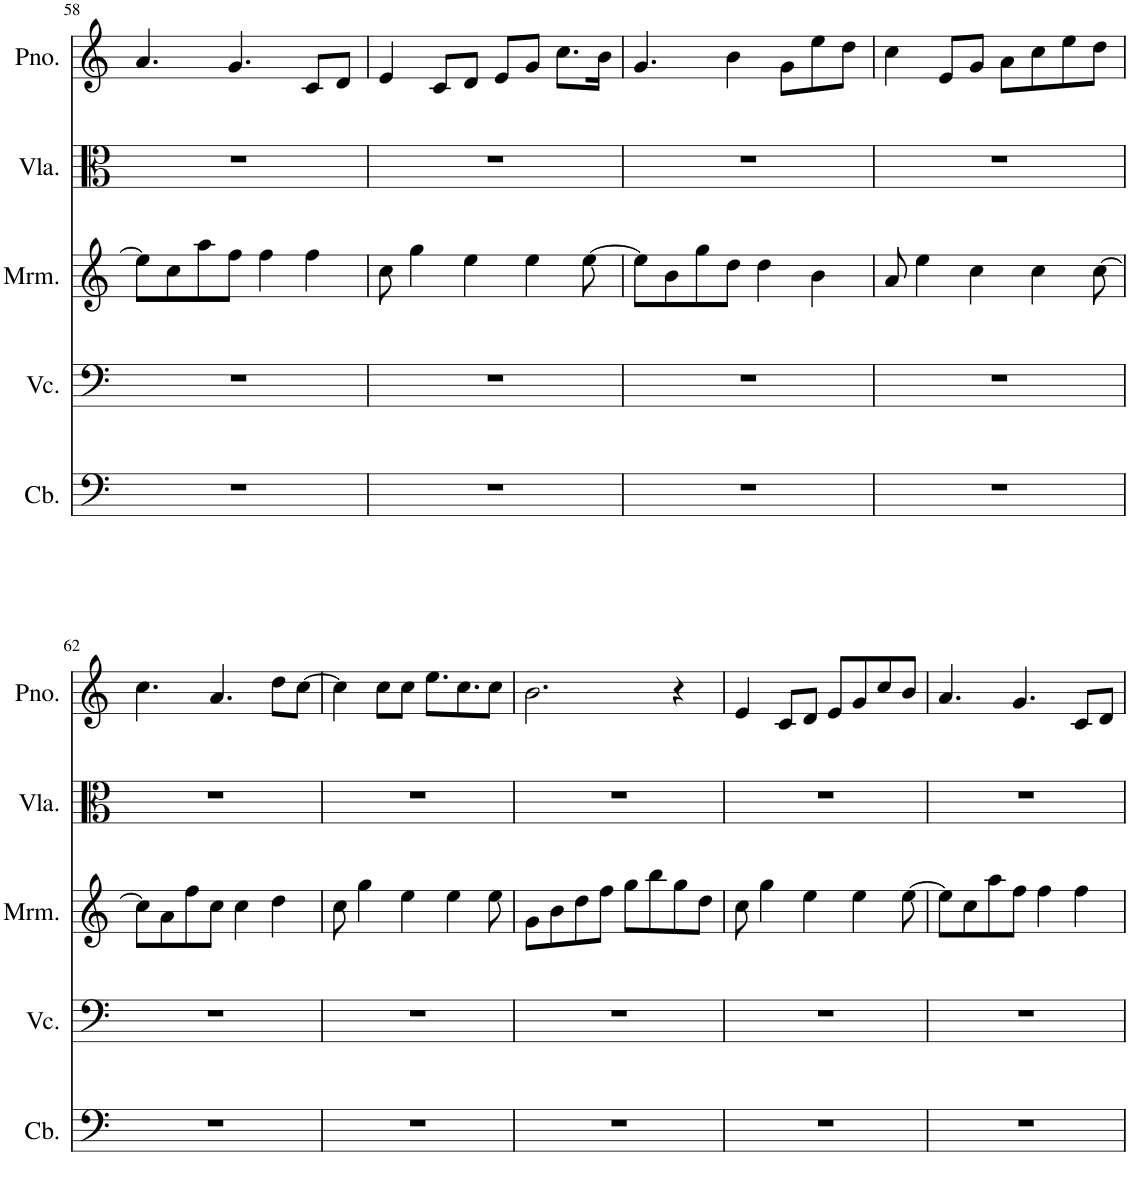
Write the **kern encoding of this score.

**kern	**kern	**kern	**kern	**kern
*part5	*part4	*part3	*part2	*part1
*staff5	*staff4	*staff3	*staff2	*staff1
*I"Contrabass	*I"Violoncello	*I"Marimba	*I"Viola	*I"Piano
*I'Cb.	*I'Vc.	*I'Mrm.	*I'Vla.	*I'Pno.
!!LO:PB:g=z
*clefF4	*clefF4	*clefG2	*clefC3	*clefG2
*Trd7c12	*	*	*	*
*k[]	*k[]	*k[]	*k[]	*k[]
*M4/4	*M4/4	*M4/4	*M4/4	*M4/4
=58	=58	=58	=58	=58
1r	1r	8ee\L]	1r	4.a/
.	.	8cc\	.	.
.	.	8aa\	.	.
.	.	8ff\J	.	4.g/
.	.	4ff\	.	.
.	.	4ff\	.	8c/L
.	.	.	.	8d/J
=59	=59	=59	=59	=59
1r	1r	8cc\	1r	4e/
.	.	4gg\	.	.
.	.	.	.	8c/L
.	.	4ee\	.	8d/J
.	.	.	.	8e/L
.	.	4ee\	.	8g/J
.	.	.	.	8.cc\L
.	.	[8ee\	.	.
.	.	.	.	16b\Jk
=60	=60	=60	=60	=60
1r	1r	8ee\L]	1r	4.g/
.	.	8b\	.	.
.	.	8gg\	.	.
.	.	8dd\J	.	4b\
.	.	4dd\	.	.
.	.	.	.	8g\L
.	.	4b\	.	8ee\
.	.	.	.	8dd\J
=61	=61	=61	=61	=61
1r	1r	8a/	1r	4cc\
.	.	4ee\	.	.
.	.	.	.	8e/L
.	.	4cc\	.	8g/J
.	.	.	.	8a\L
.	.	4cc\	.	8cc\
.	.	.	.	8ee\
.	.	[8cc\	.	8dd\J
!!LO:LB:g=z
=62	=62	=62	=62	=62
1r	1r	8cc\L]	1r	4.cc\
.	.	8a\	.	.
.	.	8ff\	.	.
.	.	8cc\J	.	4.a/
.	.	4cc\	.	.
.	.	4dd\	.	8dd\L
.	.	.	.	[8cc\J
=63	=63	=63	=63	=63
1r	1r	8cc\	1r	4cc\]
.	.	4gg\	.	.
.	.	.	.	8cc\L
.	.	4ee\	.	8cc\J
.	.	.	.	8.ee\L
.	.	4ee\	.	.
.	.	.	.	8.cc\
.	.	8ee\	.	8cc\J
=64	=64	=64	=64	=64
1r	1r	8g\L	1r	2.b\
.	.	8b\	.	.
.	.	8dd\	.	.
.	.	8ff\J	.	.
.	.	8gg\L	.	.
.	.	8bb\	.	.
.	.	8gg\	.	4r
.	.	8dd\J	.	.
=65	=65	=65	=65	=65
1r	1r	8cc\	1r	4e/
.	.	4gg\	.	.
.	.	.	.	8c/L
.	.	4ee\	.	8d/J
.	.	.	.	8e/L
.	.	4ee\	.	8g/
.	.	.	.	8cc/
.	.	[8ee\	.	8b/J
=66	=66	=66	=66	=66
1r	1r	8ee\L]	1r	4.a/
.	.	8cc\	.	.
.	.	8aa\	.	.
.	.	8ff\J	.	4.g/
.	.	4ff\	.	.
.	.	4ff\	.	8c/L
.	.	.	.	8d/J
=	=	=	=	=
*-	*-	*-	*-	*-
